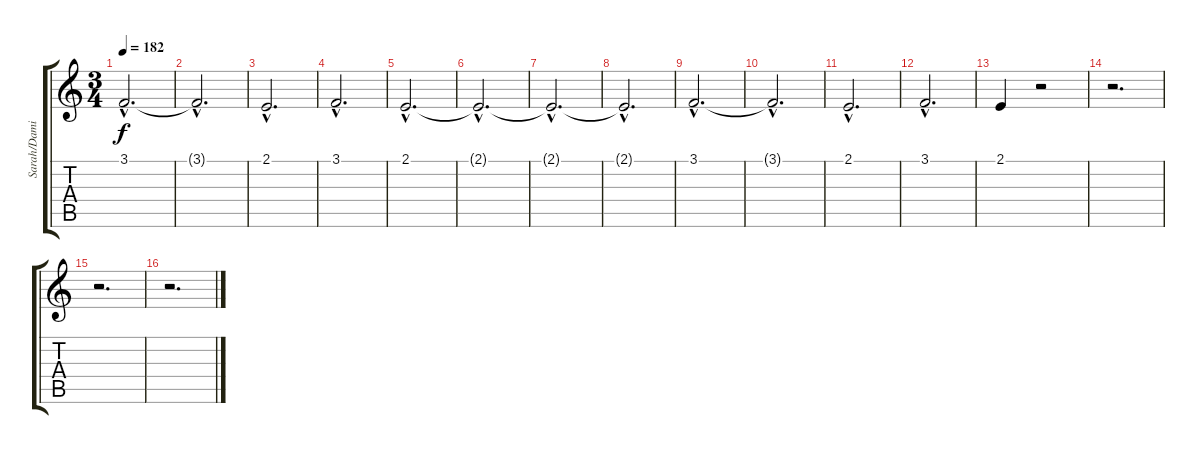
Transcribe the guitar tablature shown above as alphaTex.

\track ("Sarah/Damien (Choir/Keyb)" "Sarah/Dami") {instrument pad4choir}
\staff {score tabs}
\tuning (D4 A3 F3 C3 G2 D2) {hide}
\ts (3 4)
\tempo 182
\clef g2
\ks c
3.1{hac}.2{d dy f} |
3.1{hac t}.2{d} |
2.1{hac}.2{d} |
3.1{hac}.2{d} |
2.1{hac}.2{d} |
2.1{hac t}.2{d} |
2.1{hac t}.2{d} |
2.1{hac t}.2{d} |
3.1{hac}.2{d} |
3.1{hac t}.2{d} |
2.1{hac}.2{d} |
3.1{hac}.2{d} |
2.1.4 r.2 |
r.2{d} |
r.2{d} |
r.2{d}
